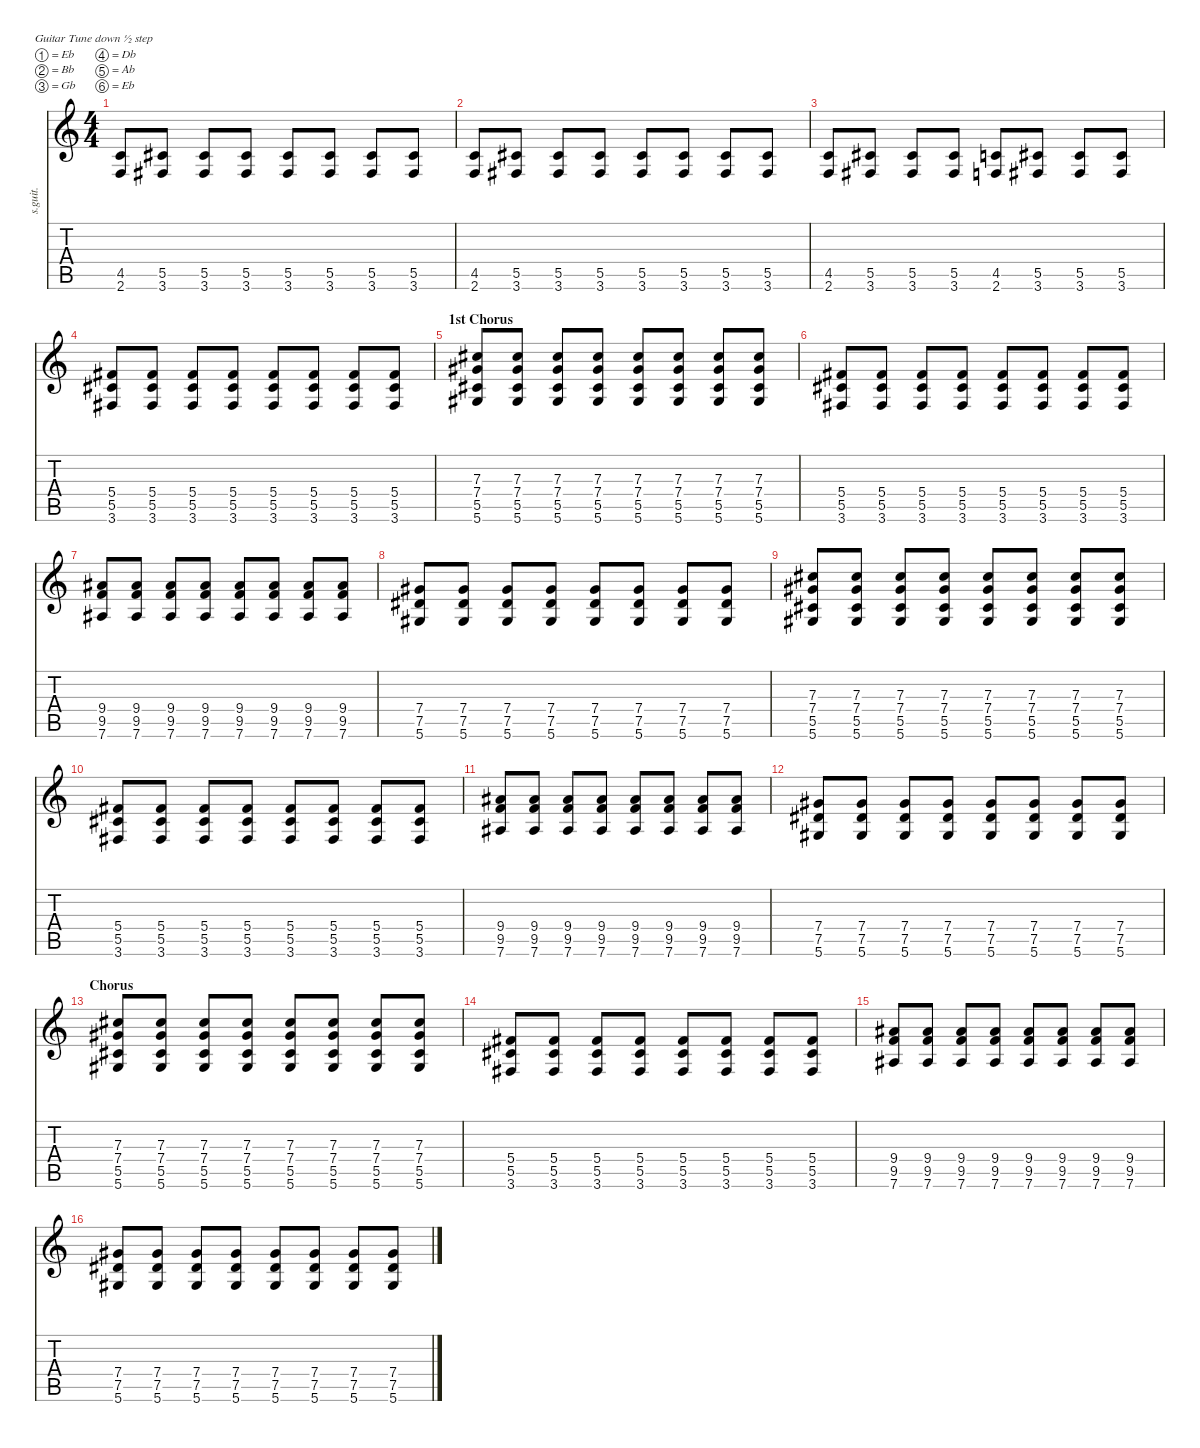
\defaultSystemsLayout 4
\hideDynamics
\bracketExtendMode nobrackets
\track ("Dave Keuning - Rhythm Guitar" "s.guit.") {instrument overdrivenguitar}
\staff {score tabs}
\tuning (Eb4 Bb3 Gb3 Db3 Ab2 Eb2)
\ts (4 4)
\tempo (148 hide)
\clef g2
\ks c
(4.5 2.6).8{lyrics (0 "") lyrics (1 "") lyrics (2 "") lyrics (3 "") lyrics (4 "") dy f} (5.5{acc #} 3.6{acc #}).8{lyrics (0 "") lyrics (1 "") lyrics (2 "") lyrics (3 "") lyrics (4 "")} (5.5{acc #} 3.6{acc #}).8{lyrics (0 "") lyrics (1 "") lyrics (2 "") lyrics (3 "") lyrics (4 "")} (5.5{acc #} 3.6{acc #}).8{lyrics (0 "") lyrics (1 "") lyrics (2 "") lyrics (3 "") lyrics (4 "")} (5.5{acc #} 3.6{acc #}).8{lyrics (0 "") lyrics (1 "") lyrics (2 "") lyrics (3 "") lyrics (4 "")} (5.5{acc #} 3.6{acc #}).8{lyrics (0 "") lyrics (1 "") lyrics (2 "") lyrics (3 "") lyrics (4 "")} (5.5{acc #} 3.6{acc #}).8{lyrics (0 "") lyrics (1 "") lyrics (2 "") lyrics (3 "") lyrics (4 "")} (5.5{acc #} 3.6{acc #}).8{lyrics (0 "") lyrics (1 "") lyrics (2 "") lyrics (3 "") lyrics (4 "")} |
(4.5 2.6).8{lyrics (0 "") lyrics (1 "") lyrics (2 "") lyrics (3 "") lyrics (4 "")} (5.5{acc #} 3.6{acc #}).8{lyrics (0 "") lyrics (1 "") lyrics (2 "") lyrics (3 "") lyrics (4 "")} (5.5{acc #} 3.6{acc #}).8{lyrics (0 "") lyrics (1 "") lyrics (2 "") lyrics (3 "") lyrics (4 "")} (5.5{acc #} 3.6{acc #}).8{lyrics (0 "") lyrics (1 "") lyrics (2 "") lyrics (3 "") lyrics (4 "")} (5.5{acc #} 3.6{acc #}).8{lyrics (0 "") lyrics (1 "") lyrics (2 "") lyrics (3 "") lyrics (4 "")} (5.5{acc #} 3.6{acc #}).8{lyrics (0 "") lyrics (1 "") lyrics (2 "") lyrics (3 "") lyrics (4 "")} (5.5{acc #} 3.6{acc #}).8{lyrics (0 "") lyrics (1 "") lyrics (2 "") lyrics (3 "") lyrics (4 "")} (5.5{acc #} 3.6{acc #}).8{lyrics (0 "") lyrics (1 "") lyrics (2 "") lyrics (3 "") lyrics (4 "")} |
(4.5 2.6).8{lyrics (0 "") lyrics (1 "") lyrics (2 "") lyrics (3 "") lyrics (4 "")} (5.5{acc #} 3.6{acc #}).8{lyrics (0 "") lyrics (1 "") lyrics (2 "") lyrics (3 "") lyrics (4 "")} (5.5{acc #} 3.6{acc #}).8{lyrics (0 "") lyrics (1 "") lyrics (2 "") lyrics (3 "") lyrics (4 "")} (5.5{acc #} 3.6{acc #}).8{lyrics (0 "") lyrics (1 "") lyrics (2 "") lyrics (3 "") lyrics (4 "")} (4.5 2.6).8{lyrics (0 "") lyrics (1 "") lyrics (2 "") lyrics (3 "") lyrics (4 "")} (5.5{acc #} 3.6{acc #}).8{lyrics (0 "") lyrics (1 "") lyrics (2 "") lyrics (3 "") lyrics (4 "")} (5.5{acc #} 3.6{acc #}).8{lyrics (0 "") lyrics (1 "") lyrics (2 "") lyrics (3 "") lyrics (4 "")} (5.5{acc #} 3.6{acc #}).8{lyrics (0 "") lyrics (1 "") lyrics (2 "") lyrics (3 "") lyrics (4 "")} |
(5.4{acc #} 5.5{acc #} 3.6{acc #}).8{lyrics (0 "") lyrics (1 "") lyrics (2 "") lyrics (3 "") lyrics (4 "")} (5.4{acc #} 5.5{acc #} 3.6{acc #}).8{lyrics (0 "") lyrics (1 "") lyrics (2 "") lyrics (3 "") lyrics (4 "")} (5.4{acc #} 5.5{acc #} 3.6{acc #}).8{lyrics (0 "") lyrics (1 "") lyrics (2 "") lyrics (3 "") lyrics (4 "")} (5.4{acc #} 5.5{acc #} 3.6{acc #}).8{lyrics (0 "") lyrics (1 "") lyrics (2 "") lyrics (3 "") lyrics (4 "")} (5.4{acc #} 5.5{acc #} 3.6{acc #}).8{lyrics (0 "") lyrics (1 "") lyrics (2 "") lyrics (3 "") lyrics (4 "")} (5.4{acc #} 5.5{acc #} 3.6{acc #}).8{lyrics (0 "") lyrics (1 "") lyrics (2 "") lyrics (3 "") lyrics (4 "")} (5.4{acc #} 5.5{acc #} 3.6{acc #}).8{lyrics (0 "") lyrics (1 "") lyrics (2 "") lyrics (3 "") lyrics (4 "")} (5.4{acc #} 5.5{acc #} 3.6{acc #}).8{lyrics (0 "") lyrics (1 "") lyrics (2 "") lyrics (3 "") lyrics (4 "")} |
\section ("" "1st Chorus")
(7.3{acc #} 5.5{acc #} 5.6{acc #} 7.4{acc #}).8{lyrics (0 "") lyrics (1 "") lyrics (2 "") lyrics (3 "") lyrics (4 "")} (7.3{acc #} 5.5{acc #} 5.6{acc #} 7.4{acc #}).8{lyrics (0 "") lyrics (1 "") lyrics (2 "") lyrics (3 "") lyrics (4 "")} (7.3{acc #} 5.5{acc #} 5.6{acc #} 7.4{acc #}).8{lyrics (0 "") lyrics (1 "") lyrics (2 "") lyrics (3 "") lyrics (4 "")} (7.3{acc #} 5.5{acc #} 5.6{acc #} 7.4{acc #}).8{lyrics (0 "") lyrics (1 "") lyrics (2 "") lyrics (3 "") lyrics (4 "")} (7.3{acc #} 5.5{acc #} 5.6{acc #} 7.4{acc #}).8{lyrics (0 "") lyrics (1 "") lyrics (2 "") lyrics (3 "") lyrics (4 "")} (7.3{acc #} 5.5{acc #} 5.6{acc #} 7.4{acc #}).8{lyrics (0 "") lyrics (1 "") lyrics (2 "") lyrics (3 "") lyrics (4 "")} (7.3{acc #} 5.5{acc #} 5.6{acc #} 7.4{acc #}).8{lyrics (0 "") lyrics (1 "") lyrics (2 "") lyrics (3 "") lyrics (4 "")} (7.3{acc #} 5.5{acc #} 5.6{acc #} 7.4{acc #}).8{lyrics (0 "") lyrics (1 "") lyrics (2 "") lyrics (3 "") lyrics (4 "")} |
(5.4{acc #} 5.5{acc #} 3.6{acc #}).8{lyrics (0 "") lyrics (1 "") lyrics (2 "") lyrics (3 "") lyrics (4 "")} (5.4{acc #} 5.5{acc #} 3.6{acc #}).8{lyrics (0 "") lyrics (1 "") lyrics (2 "") lyrics (3 "") lyrics (4 "")} (5.4{acc #} 5.5{acc #} 3.6{acc #}).8{lyrics (0 "") lyrics (1 "") lyrics (2 "") lyrics (3 "") lyrics (4 "")} (5.4{acc #} 5.5{acc #} 3.6{acc #}).8{lyrics (0 "") lyrics (1 "") lyrics (2 "") lyrics (3 "") lyrics (4 "")} (5.4{acc #} 5.5{acc #} 3.6{acc #}).8{lyrics (0 "") lyrics (1 "") lyrics (2 "") lyrics (3 "") lyrics (4 "")} (5.4{acc #} 5.5{acc #} 3.6{acc #}).8{lyrics (0 "") lyrics (1 "") lyrics (2 "") lyrics (3 "") lyrics (4 "")} (5.4{acc #} 5.5{acc #} 3.6{acc #}).8{lyrics (0 "") lyrics (1 "") lyrics (2 "") lyrics (3 "") lyrics (4 "")} (5.4{acc #} 5.5{acc #} 3.6{acc #}).8{lyrics (0 "") lyrics (1 "") lyrics (2 "") lyrics (3 "") lyrics (4 "")} |
(9.4{acc #} 9.5 7.6{acc #}).8{lyrics (0 "") lyrics (1 "") lyrics (2 "") lyrics (3 "") lyrics (4 "")} (9.4{acc #} 9.5 7.6{acc #}).8{lyrics (0 "") lyrics (1 "") lyrics (2 "") lyrics (3 "") lyrics (4 "")} (9.4{acc #} 9.5 7.6{acc #}).8{lyrics (0 "") lyrics (1 "") lyrics (2 "") lyrics (3 "") lyrics (4 "")} (9.4{acc #} 9.5 7.6{acc #}).8{lyrics (0 "") lyrics (1 "") lyrics (2 "") lyrics (3 "") lyrics (4 "")} (9.4{acc #} 9.5 7.6{acc #}).8{lyrics (0 "") lyrics (1 "") lyrics (2 "") lyrics (3 "") lyrics (4 "")} (9.4{acc #} 9.5 7.6{acc #}).8{lyrics (0 "") lyrics (1 "") lyrics (2 "") lyrics (3 "") lyrics (4 "")} (9.4{acc #} 9.5 7.6{acc #}).8{lyrics (0 "") lyrics (1 "") lyrics (2 "") lyrics (3 "") lyrics (4 "")} (9.4{acc #} 9.5 7.6{acc #}).8{lyrics (0 "") lyrics (1 "") lyrics (2 "") lyrics (3 "") lyrics (4 "")} |
(7.4{acc #} 7.5{acc #} 5.6{acc #}).8{lyrics (0 "") lyrics (1 "") lyrics (2 "") lyrics (3 "") lyrics (4 "")} (7.4{acc #} 7.5{acc #} 5.6{acc #}).8{lyrics (0 "") lyrics (1 "") lyrics (2 "") lyrics (3 "") lyrics (4 "")} (7.4{acc #} 7.5{acc #} 5.6{acc #}).8{lyrics (0 "") lyrics (1 "") lyrics (2 "") lyrics (3 "") lyrics (4 "")} (7.4{acc #} 7.5{acc #} 5.6{acc #}).8{lyrics (0 "") lyrics (1 "") lyrics (2 "") lyrics (3 "") lyrics (4 "")} (7.4{acc #} 7.5{acc #} 5.6{acc #}).8{lyrics (0 "") lyrics (1 "") lyrics (2 "") lyrics (3 "") lyrics (4 "")} (7.4{acc #} 7.5{acc #} 5.6{acc #}).8{lyrics (0 "") lyrics (1 "") lyrics (2 "") lyrics (3 "") lyrics (4 "")} (7.4{acc #} 7.5{acc #} 5.6{acc #}).8{lyrics (0 "") lyrics (1 "") lyrics (2 "") lyrics (3 "") lyrics (4 "")} (7.4{acc #} 7.5{acc #} 5.6{acc #}).8{lyrics (0 "") lyrics (1 "") lyrics (2 "") lyrics (3 "") lyrics (4 "")} |
(7.3{acc #} 5.5{acc #} 5.6{acc #} 7.4{acc #}).8{lyrics (0 "") lyrics (1 "") lyrics (2 "") lyrics (3 "") lyrics (4 "")} (7.3{acc #} 5.5{acc #} 5.6{acc #} 7.4{acc #}).8{lyrics (0 "") lyrics (1 "") lyrics (2 "") lyrics (3 "") lyrics (4 "")} (7.3{acc #} 5.5{acc #} 5.6{acc #} 7.4{acc #}).8{lyrics (0 "") lyrics (1 "") lyrics (2 "") lyrics (3 "") lyrics (4 "")} (7.3{acc #} 5.5{acc #} 5.6{acc #} 7.4{acc #}).8{lyrics (0 "") lyrics (1 "") lyrics (2 "") lyrics (3 "") lyrics (4 "")} (7.3{acc #} 5.5{acc #} 5.6{acc #} 7.4{acc #}).8{lyrics (0 "") lyrics (1 "") lyrics (2 "") lyrics (3 "") lyrics (4 "")} (7.3{acc #} 5.5{acc #} 5.6{acc #} 7.4{acc #}).8{lyrics (0 "") lyrics (1 "") lyrics (2 "") lyrics (3 "") lyrics (4 "")} (7.3{acc #} 5.5{acc #} 5.6{acc #} 7.4{acc #}).8{lyrics (0 "") lyrics (1 "") lyrics (2 "") lyrics (3 "") lyrics (4 "")} (7.3{acc #} 5.5{acc #} 5.6{acc #} 7.4{acc #}).8{lyrics (0 "") lyrics (1 "") lyrics (2 "") lyrics (3 "") lyrics (4 "")} |
(5.4{acc #} 5.5{acc #} 3.6{acc #}).8{lyrics (0 "") lyrics (1 "") lyrics (2 "") lyrics (3 "") lyrics (4 "")} (5.4{acc #} 5.5{acc #} 3.6{acc #}).8{lyrics (0 "") lyrics (1 "") lyrics (2 "") lyrics (3 "") lyrics (4 "")} (5.4{acc #} 5.5{acc #} 3.6{acc #}).8{lyrics (0 "") lyrics (1 "") lyrics (2 "") lyrics (3 "") lyrics (4 "")} (5.4{acc #} 5.5{acc #} 3.6{acc #}).8{lyrics (0 "") lyrics (1 "") lyrics (2 "") lyrics (3 "") lyrics (4 "")} (5.4{acc #} 5.5{acc #} 3.6{acc #}).8{lyrics (0 "") lyrics (1 "") lyrics (2 "") lyrics (3 "") lyrics (4 "")} (5.4{acc #} 5.5{acc #} 3.6{acc #}).8{lyrics (0 "") lyrics (1 "") lyrics (2 "") lyrics (3 "") lyrics (4 "")} (5.4{acc #} 5.5{acc #} 3.6{acc #}).8{lyrics (0 "") lyrics (1 "") lyrics (2 "") lyrics (3 "") lyrics (4 "")} (5.4{acc #} 5.5{acc #} 3.6{acc #}).8{lyrics (0 "") lyrics (1 "") lyrics (2 "") lyrics (3 "") lyrics (4 "")} |
(9.4{acc #} 9.5 7.6{acc #}).8{lyrics (0 "") lyrics (1 "") lyrics (2 "") lyrics (3 "") lyrics (4 "")} (9.4{acc #} 9.5 7.6{acc #}).8{lyrics (0 "") lyrics (1 "") lyrics (2 "") lyrics (3 "") lyrics (4 "")} (9.4{acc #} 9.5 7.6{acc #}).8{lyrics (0 "") lyrics (1 "") lyrics (2 "") lyrics (3 "") lyrics (4 "")} (9.4{acc #} 9.5 7.6{acc #}).8{lyrics (0 "") lyrics (1 "") lyrics (2 "") lyrics (3 "") lyrics (4 "")} (9.4{acc #} 9.5 7.6{acc #}).8{lyrics (0 "") lyrics (1 "") lyrics (2 "") lyrics (3 "") lyrics (4 "")} (9.4{acc #} 9.5 7.6{acc #}).8{lyrics (0 "") lyrics (1 "") lyrics (2 "") lyrics (3 "") lyrics (4 "")} (9.4{acc #} 9.5 7.6{acc #}).8{lyrics (0 "") lyrics (1 "") lyrics (2 "") lyrics (3 "") lyrics (4 "")} (9.4{acc #} 9.5 7.6{acc #}).8{lyrics (0 "") lyrics (1 "") lyrics (2 "") lyrics (3 "") lyrics (4 "")} |
(7.4{acc #} 7.5{acc #} 5.6{acc #}).8{lyrics (0 "") lyrics (1 "") lyrics (2 "") lyrics (3 "") lyrics (4 "")} (7.4{acc #} 7.5{acc #} 5.6{acc #}).8{lyrics (0 "") lyrics (1 "") lyrics (2 "") lyrics (3 "") lyrics (4 "")} (7.4{acc #} 7.5{acc #} 5.6{acc #}).8{lyrics (0 "") lyrics (1 "") lyrics (2 "") lyrics (3 "") lyrics (4 "")} (7.4{acc #} 7.5{acc #} 5.6{acc #}).8{lyrics (0 "") lyrics (1 "") lyrics (2 "") lyrics (3 "") lyrics (4 "")} (7.4{acc #} 7.5{acc #} 5.6{acc #}).8{lyrics (0 "") lyrics (1 "") lyrics (2 "") lyrics (3 "") lyrics (4 "")} (7.4{acc #} 7.5{acc #} 5.6{acc #}).8{lyrics (0 "") lyrics (1 "") lyrics (2 "") lyrics (3 "") lyrics (4 "")} (7.4{acc #} 7.5{acc #} 5.6{acc #}).8{lyrics (0 "") lyrics (1 "") lyrics (2 "") lyrics (3 "") lyrics (4 "")} (7.4{acc #} 7.5{acc #} 5.6{acc #}).8{lyrics (0 "") lyrics (1 "") lyrics (2 "") lyrics (3 "") lyrics (4 "")} |
\section ("" "Chorus")
(7.3{acc #} 5.5{acc #} 5.6{acc #} 7.4{acc #}).8{lyrics (0 "") lyrics (1 "") lyrics (2 "") lyrics (3 "") lyrics (4 "")} (7.3{acc #} 5.5{acc #} 7.4{acc #} 5.6{acc #}).8{lyrics (0 "") lyrics (1 "") lyrics (2 "") lyrics (3 "") lyrics (4 "")} (7.3{acc #} 5.5{acc #} 7.4{acc #} 5.6{acc #}).8{lyrics (0 "") lyrics (1 "") lyrics (2 "") lyrics (3 "") lyrics (4 "")} (7.3{acc #} 5.5{acc #} 7.4{acc #} 5.6{acc #}).8{lyrics (0 "") lyrics (1 "") lyrics (2 "") lyrics (3 "") lyrics (4 "")} (7.3{acc #} 5.5{acc #} 7.4{acc #} 5.6{acc #}).8{lyrics (0 "") lyrics (1 "") lyrics (2 "") lyrics (3 "") lyrics (4 "")} (7.3{acc #} 5.5{acc #} 7.4{acc #} 5.6{acc #}).8{lyrics (0 "") lyrics (1 "") lyrics (2 "") lyrics (3 "") lyrics (4 "")} (7.3{acc #} 5.5{acc #} 7.4{acc #} 5.6{acc #}).8{lyrics (0 "") lyrics (1 "") lyrics (2 "") lyrics (3 "") lyrics (4 "")} (7.3{acc #} 5.5{acc #} 7.4{acc #} 5.6{acc #}).8{lyrics (0 "") lyrics (1 "") lyrics (2 "") lyrics (3 "") lyrics (4 "")} |
(5.4{acc #} 5.5{acc #} 3.6{acc #}).8{lyrics (0 "") lyrics (1 "") lyrics (2 "") lyrics (3 "") lyrics (4 "")} (5.4{acc #} 5.5{acc #} 3.6{acc #}).8{lyrics (0 "") lyrics (1 "") lyrics (2 "") lyrics (3 "") lyrics (4 "")} (5.4{acc #} 5.5{acc #} 3.6{acc #}).8{lyrics (0 "") lyrics (1 "") lyrics (2 "") lyrics (3 "") lyrics (4 "")} (5.4{acc #} 5.5{acc #} 3.6{acc #}).8{lyrics (0 "") lyrics (1 "") lyrics (2 "") lyrics (3 "") lyrics (4 "")} (5.4{acc #} 5.5{acc #} 3.6{acc #}).8{lyrics (0 "") lyrics (1 "") lyrics (2 "") lyrics (3 "") lyrics (4 "")} (5.4{acc #} 5.5{acc #} 3.6{acc #}).8{lyrics (0 "") lyrics (1 "") lyrics (2 "") lyrics (3 "") lyrics (4 "")} (5.4{acc #} 5.5{acc #} 3.6{acc #}).8{lyrics (0 "") lyrics (1 "") lyrics (2 "") lyrics (3 "") lyrics (4 "")} (5.4{acc #} 5.5{acc #} 3.6{acc #}).8{lyrics (0 "") lyrics (1 "") lyrics (2 "") lyrics (3 "") lyrics (4 "")} |
(9.4{acc #} 9.5 7.6{acc #}).8{lyrics (0 "") lyrics (1 "") lyrics (2 "") lyrics (3 "") lyrics (4 "")} (9.4{acc #} 9.5 7.6{acc #}).8{lyrics (0 "") lyrics (1 "") lyrics (2 "") lyrics (3 "") lyrics (4 "")} (9.4{acc #} 9.5 7.6{acc #}).8{lyrics (0 "") lyrics (1 "") lyrics (2 "") lyrics (3 "") lyrics (4 "")} (9.4{acc #} 9.5 7.6{acc #}).8{lyrics (0 "") lyrics (1 "") lyrics (2 "") lyrics (3 "") lyrics (4 "")} (9.4{acc #} 9.5 7.6{acc #}).8{lyrics (0 "") lyrics (1 "") lyrics (2 "") lyrics (3 "") lyrics (4 "")} (9.4{acc #} 9.5 7.6{acc #}).8{lyrics (0 "") lyrics (1 "") lyrics (2 "") lyrics (3 "") lyrics (4 "")} (9.4{acc #} 9.5 7.6{acc #}).8{lyrics (0 "") lyrics (1 "") lyrics (2 "") lyrics (3 "") lyrics (4 "")} (9.4{acc #} 9.5 7.6{acc #}).8{lyrics (0 "") lyrics (1 "") lyrics (2 "") lyrics (3 "") lyrics (4 "")} |
(7.4{acc #} 7.5{acc #} 5.6{acc #}).8{lyrics (0 "") lyrics (1 "") lyrics (2 "") lyrics (3 "") lyrics (4 "")} (7.4{acc #} 7.5{acc #} 5.6{acc #}).8{lyrics (0 "") lyrics (1 "") lyrics (2 "") lyrics (3 "") lyrics (4 "")} (7.4{acc #} 7.5{acc #} 5.6{acc #}).8{lyrics (0 "") lyrics (1 "") lyrics (2 "") lyrics (3 "") lyrics (4 "")} (7.4{acc #} 7.5{acc #} 5.6{acc #}).8{lyrics (0 "") lyrics (1 "") lyrics (2 "") lyrics (3 "") lyrics (4 "")} (7.4{acc #} 7.5{acc #} 5.6{acc #}).8{lyrics (0 "") lyrics (1 "") lyrics (2 "") lyrics (3 "") lyrics (4 "")} (7.4{acc #} 7.5{acc #} 5.6{acc #}).8{lyrics (0 "") lyrics (1 "") lyrics (2 "") lyrics (3 "") lyrics (4 "")} (7.4{acc #} 7.5{acc #} 5.6{acc #}).8{lyrics (0 "") lyrics (1 "") lyrics (2 "") lyrics (3 "") lyrics (4 "")} (7.4{acc #} 7.5{acc #} 5.6{acc #}).8{lyrics (0 "") lyrics (1 "") lyrics (2 "") lyrics (3 "") lyrics (4 "")}
